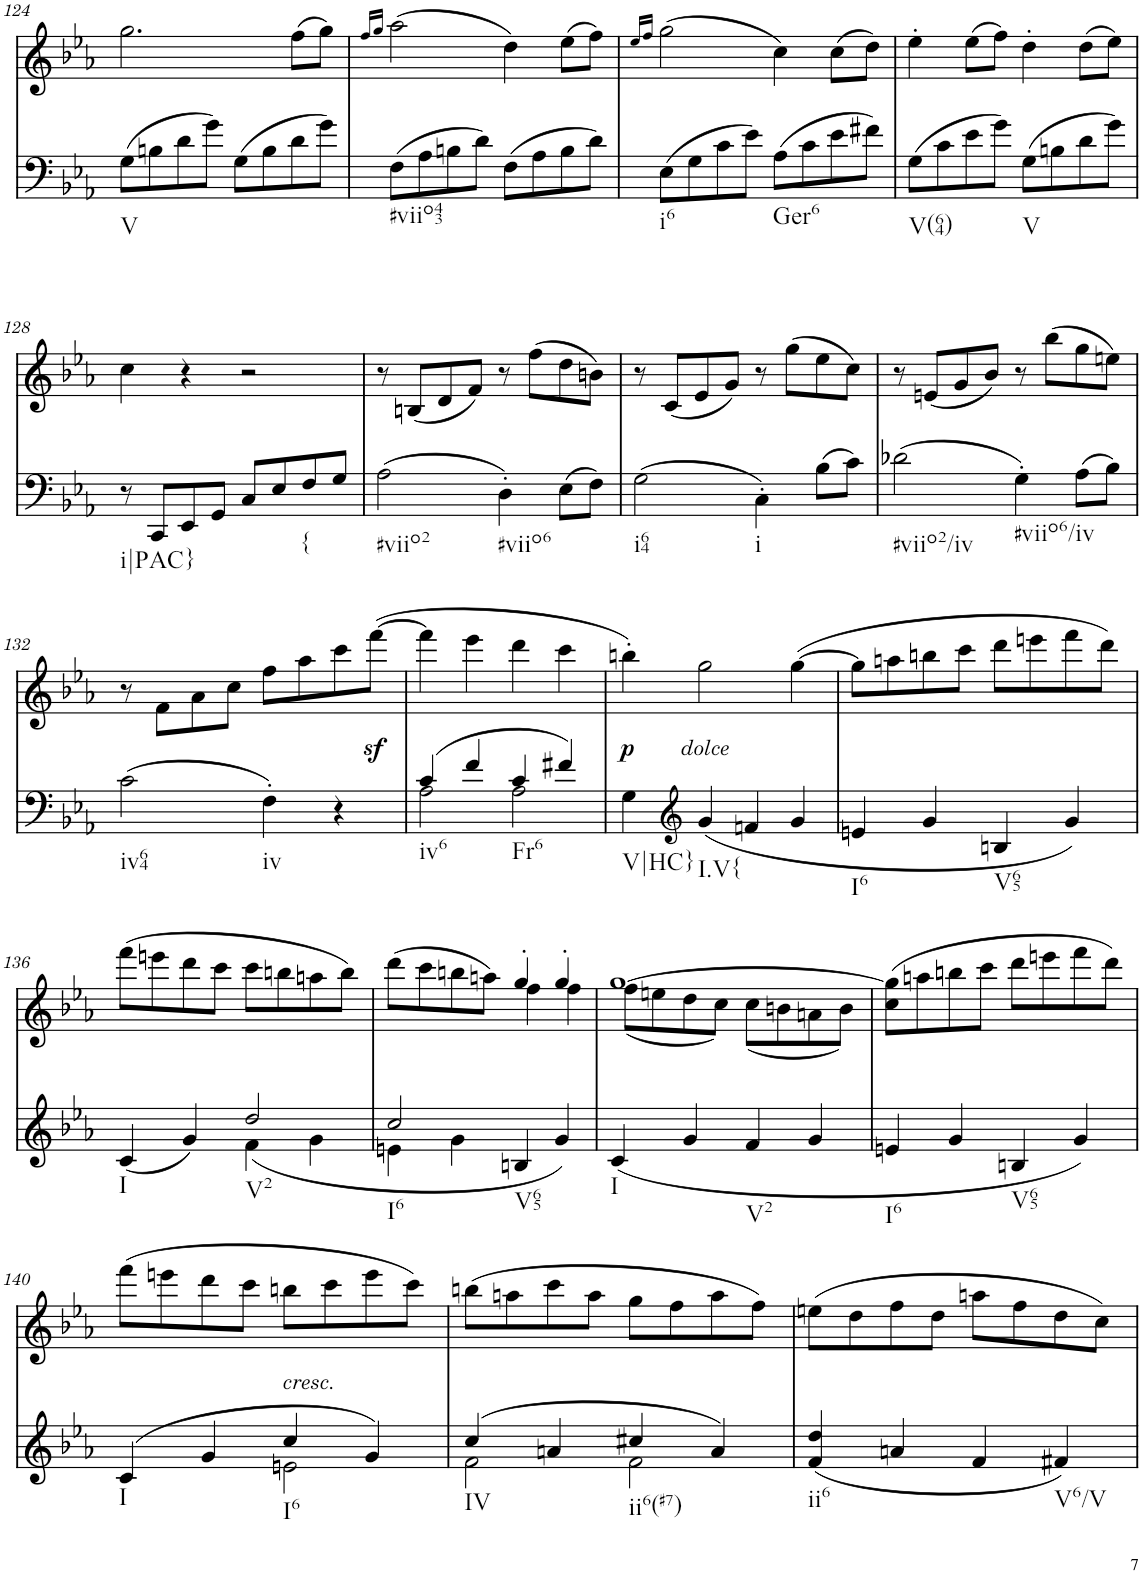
**kern	**kern	**text	**dynam
*part2	*part1	*part1	*part1
*staff2	*staff1	*staff1	*staff1
*I"piano	*I"piano	*	*
*I'Pno	*I'Pno	*	*
!!LO:PB:g=z
*clefF4	*clefG2	*	*
*k[b-e-a-]	*k[b-e-a-]	*	*
*c:	*c:	*	*
*M2/2	*M2/2	*	*
*met(c|)	*met(c|)	*	*
=124	=124	=124	=124
!LO:TX:b:t=V	!	!	!
(8G\L	2.gg\	.	.
8Bn\	.	.	.
8d\	.	.	.
8g\J)	.	.	.
(8G\L	.	.	.
8B\	.	.	.
8d\	(8ff\L	.	.
8g\J)	8gg\J)	.	.
=125	=125	=125	=125
.	16qff/LL	.	.
.	16qgg/JJ	.	.
!LO:TX:b:t=#viio43	!	!	!
(8F\L	(2aa-\	.	.
8A-\	.	.	.
8Bn\	.	.	.
8d\J)	.	.	.
(8F\L	4dd\)	.	.
8A-\	.	.	.
8B\	(8ee-\L	.	.
8d\J)	8ff\J)	.	.
=126	=126	=126	=126
.	16qee-/LL	.	.
.	16qff/JJ	.	.
!LO:TX:b:t=i6	!	!	!
(8E-\L	(2gg\	.	.
8G\	.	.	.
8c\	.	.	.
8e-\J)	.	.	.
!LO:TX:b:t=Ger6	!	!	!
(8A-\L	4cc\)	.	.
8c\	.	.	.
8e-\	(8cc\L	.	.
8f#X\J)	8dd\J)	.	.
=127	=127	=127	=127
!LO:TX:b:t=V(64)	!	!	!
(8G\L	4ee-'\	.	.
8c\	.	.	.
8e-\	(8ee-\L	.	.
8g\J)	8ff\J)	.	.
!LO:TX:b:t=V	!	!	!
(8G\L	4dd'\	.	.
8Bn\	.	.	.
8d\	(8dd\L	.	.
8g\J)	8ee-\J)	.	.
!!LO:LB:g=z
=128	=128	=128	=128
!LO:TX:b:t=i|PAC}	!	!	!
8r	4cc\	.	.
8CC/L	.	.	.
8EE-/	4r	.	.
8GG/J	.	.	.
8C/L	2r	.	.
8E-/	.	.	.
!LO:TX:b:t={	!	!	!
8F/	.	.	.
8G/J	.	.	.
=129	=129	=129	=129
!LO:TX:b:t=#viio2	!	!	!
(2A-\	8r	.	.
.	(8Bn/L	.	.
.	8d/	.	.
.	8f/J)	.	.
!LO:TX:b:t=#viio6	!	!	!
4D'\)	8r	.	.
.	(8ff\L	.	.
(8E-\L	8dd\	.	.
8F\J)	8bn\J)	.	.
=130	=130	=130	=130
!LO:TX:b:t=i64	!	!	!
(2G\	8r	.	.
.	(8c/L	.	.
.	8e-/	.	.
.	8g/J)	.	.
!LO:TX:b:t=i	!	!	!
4C'\)	8r	.	.
.	(8gg\L	.	.
(8B-\L	8ee-\	.	.
8c\J)	8cc\J)	.	.
=131	=131	=131	=131
!LO:TX:b:t=#viio2/iv	!	!	!
(2d-X\	8r	.	.
.	(8en/L	.	.
.	8g/	.	.
.	8b-/J)	.	.
!LO:TX:b:t=#viio6/iv	!	!	!
4G'\)	8r	.	.
.	(8bb-\L	.	.
(8A-\L	8gg\	.	.
8B-\J)	8een\J)	.	.
!!LO:LB:g=z
=132	=132	=132	=132
!LO:TX:b:t=iv64	!	!	!
(2c\	8r	.	.
.	8f\L	.	.
.	8a-\	.	.
.	8cc\J	.	.
!LO:TX:b:t=iv	!	!	!
4F'\)	8ff\L	.	.
.	8aa-\	.	.
4r	8ccc\	.	.
.	([8fffz<\J	.	.
=133	=133	=133	=133
*^	*	*	*
!LO:TX:b:t=iv6	!	!	!	!
(4c/	2A-\	4fff\]	.	.
4f/	.	4eee-\	.	.
!LO:TX:b:t=Fr6	!	!	!	!
4c/	2A-\	4ddd\	.	.
4f#X/)	.	4ccc\	.	.
*v	*v	*	*	*
=134	=134	=134	=134
!LO:TX:b:t=V|HC}	!	!	!
!	!	!LO:LY:b	!LO:DY:b
4G\	4bbn'\)	p	p
*clefG2	*	*	*
!LO:TX:b:t=I.V{	!	!	!
!	!	!	!LO:DY:b
(4g/	2gg\	.	other-dynamics
4fn/	.	.	.
4g/	([4gg\	.	.
=135	=135	=135	=135
!LO:TX:b:t=I6	!	!	!
4en/	8gg\L]	.	.
.	8aan\	.	.
4g/	8bbn\	.	.
.	8ccc\J	.	.
!LO:TX:b:t=V65	!	!	!
4Bn/	8ddd\L	.	.
.	8eeen\	.	.
4g/)	8fff\	.	.
.	8ddd\J)	.	.
!!LO:LB:g=z
=136	=136	=136	=136
*^	*	*	*
!LO:TX:b:t=I	!	!	!	!
(<4c/	2ryy	(8fff\L	.	.
.	.	8eeen\	.	.
4g/)	.	8ddd\	.	.
.	.	8ccc\J	.	.
!LO:TX:b:t=V2	!	!	!	!
2dd/	(4f\	8ccc\L	.	.
.	.	8bbn\	.	.
.	4g\	8aan\	.	.
.	.	8bb\J)	.	.
=137	=137	=137	=137	=137
*	*	*^	*	*
!LO:TX:b:t=I6	!	!	!	!	!
2cc/	4en\	(>8ddd\L	2ryy	.	.
.	.	8ccc\	.	.	.
.	4g\	8bbn\	.	.	.
.	.	8aan\J)	.	.	.
!LO:TX:b:t=V65	!	!	!	!	!
4Bn/	2ryy	4gg'/	4ff\	.	.
4g/)	.	4gg'/	4ff\	.	.
*v	*v	*	*	*	*
=138	=138	=138	=138	=138
!LO:TX:b:t=I	!	!	!	!
(4c/	[1gg	(8ff\L	.	.
.	.	8een\	.	.
4g/	.	8dd\	.	.
.	.	8cc\J)	.	.
!LO:TX:b:t=V2	!	!	!	!
4f/	.	(8cc\L	.	.
.	.	8bn\	.	.
4g/	.	8an\	.	.
.	.	8b\J)	.	.
=139	=139	=139	=139	=139
!LO:TX:b:t=I6	!	!	!	!
*	*v	*v	*	*
4en/	(8cc\ 8gg\]L	.	.
.	8aan\	.	.
4g/	8bbn\	.	.
.	8ccc\J	.	.
!LO:TX:b:t=V65	!	!	!
4Bn/	8ddd\L	.	.
.	8eeen\	.	.
4g/)	8fff\	.	.
.	8ddd\J)	.	.
!!LO:LB:g=z
=140	=140	=140	=140
*^	*	*	*
!LO:TX:b:t=I	!	!	!	!
(4c/	2ryy	(8fff\L	.	.
.	.	8eeen\	.	.
4g/	.	8ddd\	.	.
!	!	!	!LO:LY:b	!
.	.	8ccc\J	<	.
!	!	!LO:TX:b:i:t=cresc.	!	!
!LO:TX:b:t=I6	!	!	!	!
4cc/	2en\	8bbn\L	.	.
.	.	8ccc\	.	.
4g/)	.	8eee\	.	.
.	.	8ccc\J)	.	.
=141	=141	=141	=141	=141
!LO:TX:b:t=IV	!	!	!	!
(4cc/	2f\	(8bbn\L	.	.
.	.	8aan\	.	.
4an/	.	8ccc\	.	.
.	.	8aa\J	.	.
!LO:TX:b:t=ii6(#7)	!	!	!	!
4cc#X/	2f\	8gg\L	.	.
.	.	8ff\	.	.
4a/)	.	8aa\	.	.
.	.	8ff\J)	.	.
*v	*v	*	*	*
=142	=142	=142	=142
!LO:TX:b:t=ii6	!	!	!
(4f/ 4dd/	(8een\L	.	.
.	8dd\	.	.
4an/	8ff\	.	.
.	8dd\J	.	.
4f/	8aan\L	.	.
.	8ff\	.	.
!LO:TX:b:t=V6/V	!	!	!
4f#X/)	8dd\	.	.
.	8cc\J)	.	.
=	=	=	=
*-	*-	*-	*-
